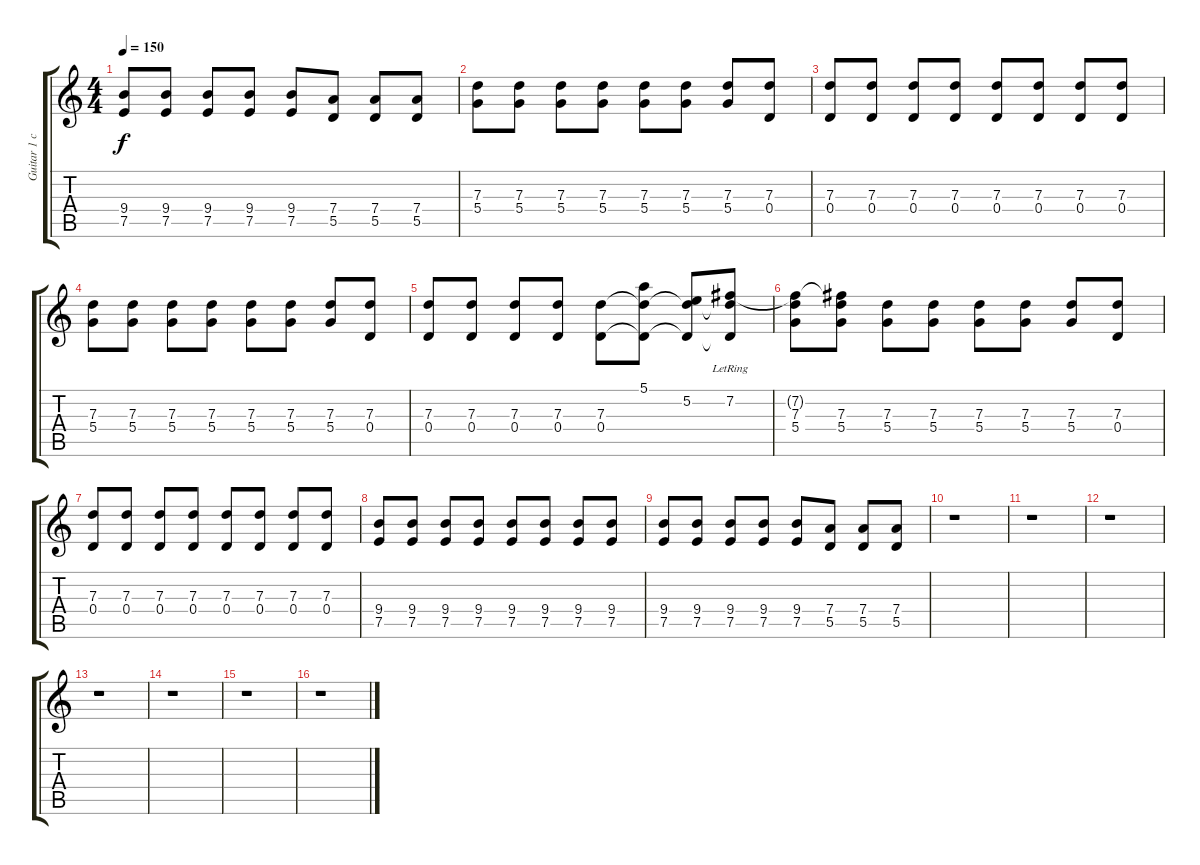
\track ("Guitar 1 clean" "Guitar 1 c") {solo instrument electricguitarclean}
\staff {score tabs}
\tuning (E4 B3 G3 D3 A2 E2) {hide}
\ts (4 4)
\tempo 150
\clef g2
\ks c
(9.4 7.5).8{dy f} (9.4 7.5).8 (9.4 7.5).8 (9.4 7.5).8 (9.4 7.5).8 (7.4 5.5).8 (7.4 5.5).8 (7.4 5.5).8 |
(7.3 5.4).8 (7.3 5.4).8 (7.3 5.4).8 (7.3 5.4).8 (7.3 5.4).8 (7.3 5.4).8 (7.3 5.4).8 (7.3 0.4).8 |
(7.3 0.4).8 (7.3 0.4).8 (7.3 0.4).8 (7.3 0.4).8 (7.3 0.4).8 (7.3 0.4).8 (7.3 0.4).8 (7.3 0.4).8 |
(7.3 5.4).8 (7.3 5.4).8 (7.3 5.4).8 (7.3 5.4).8 (7.3 5.4).8 (7.3 5.4).8 (7.3 5.4).8 (7.3 0.4).8 |
(7.3 0.4).8 (7.3 0.4).8 (7.3 0.4).8 (7.3 0.4).8 (7.3 0.4).8 (5.1 7.3{t} 0.4{t}).8 (5.2 7.3{t} 0.4{t}).8 (7.2{lr} 7.3{t} 0.4{t}).8 |
(7.2{t} 7.3 5.4).8 (7.2{t} 7.3 5.4).8 (7.3 5.4).8 (7.3 5.4).8 (7.3 5.4).8 (7.3 5.4).8 (7.3 5.4).8 (7.3 0.4).8 |
(7.3 0.4).8 (7.3 0.4).8 (7.3 0.4).8 (7.3 0.4).8 (7.3 0.4).8 (7.3 0.4).8 (7.3 0.4).8 (7.3 0.4).8 |
(9.4 7.5).8 (9.4 7.5).8 (9.4 7.5).8 (9.4 7.5).8 (9.4 7.5).8 (9.4 7.5).8 (9.4 7.5).8 (9.4 7.5).8 |
(9.4 7.5).8 (9.4 7.5).8 (9.4 7.5).8 (9.4 7.5).8 (9.4 7.5).8 (7.4 5.5).8 (7.4 5.5).8 (7.4 5.5).8 |
r.1 |
r.1 |
r.1 |
r.1 |
r.1 |
r.1 |
r.1
